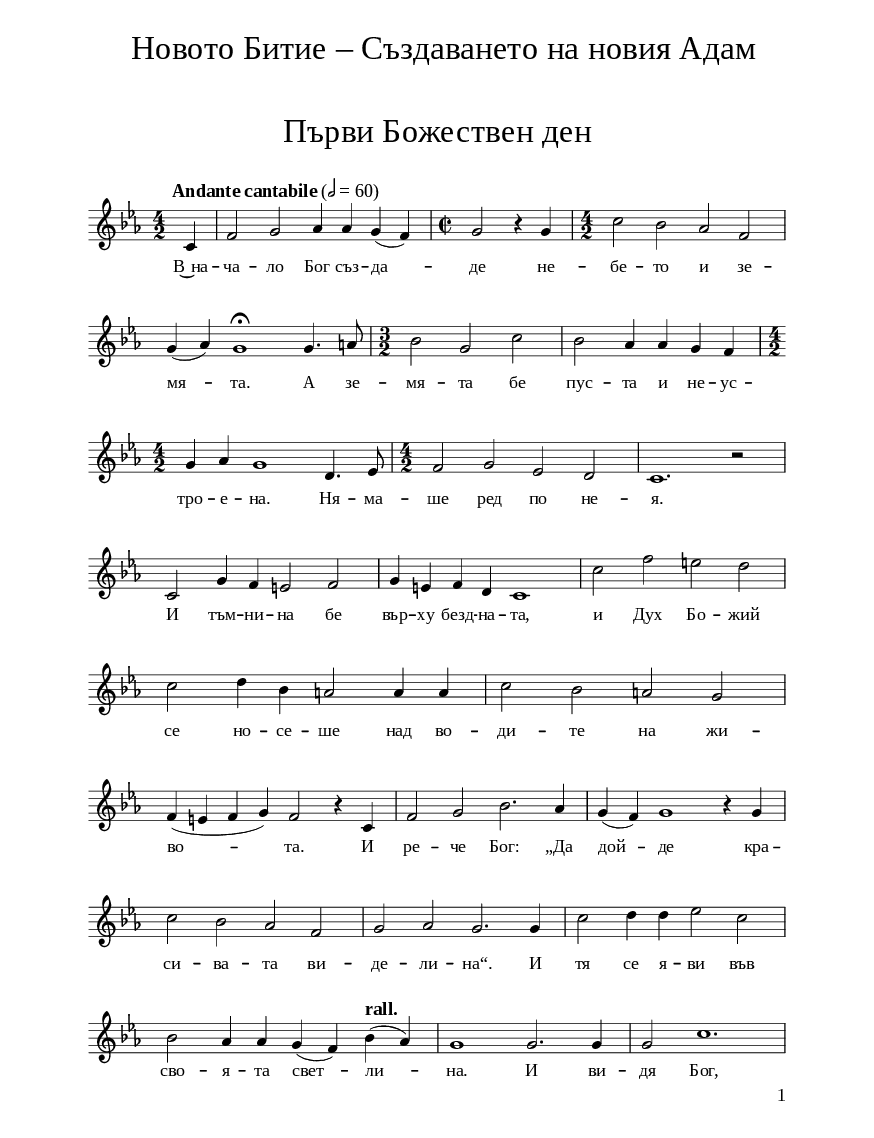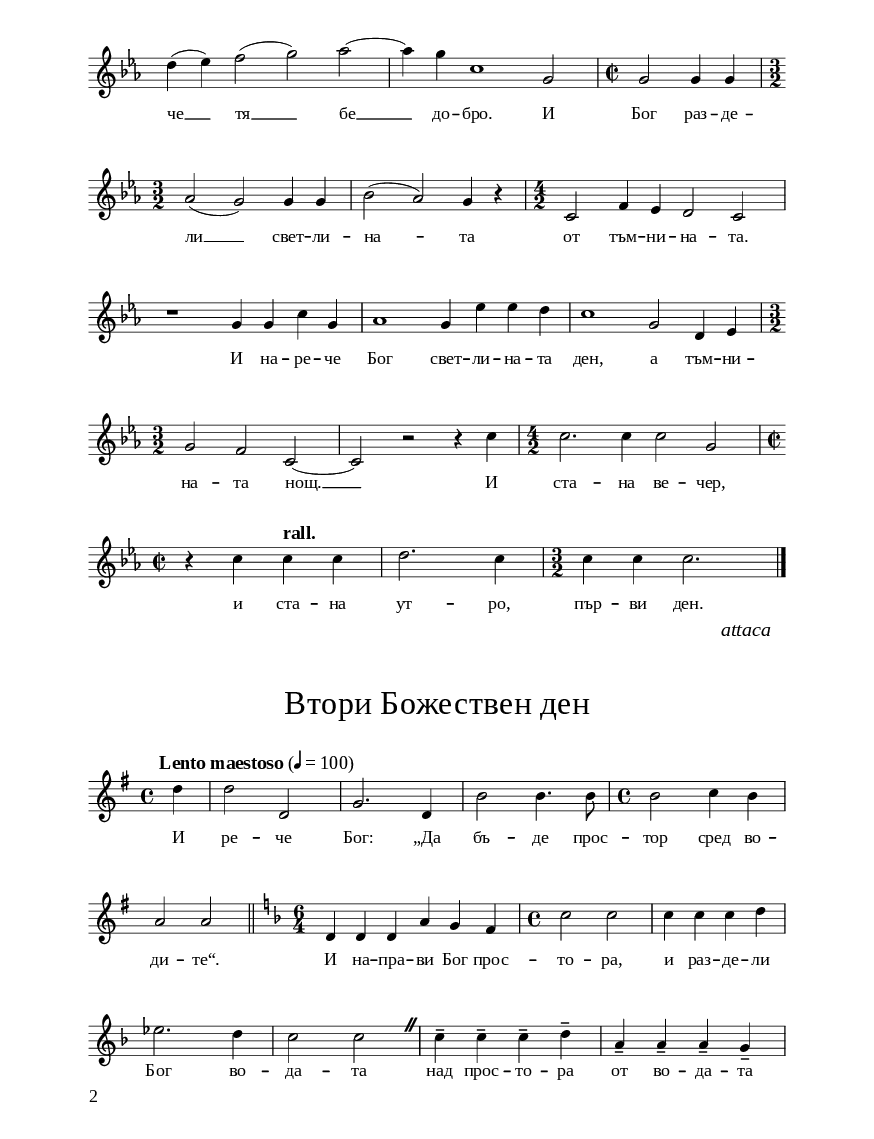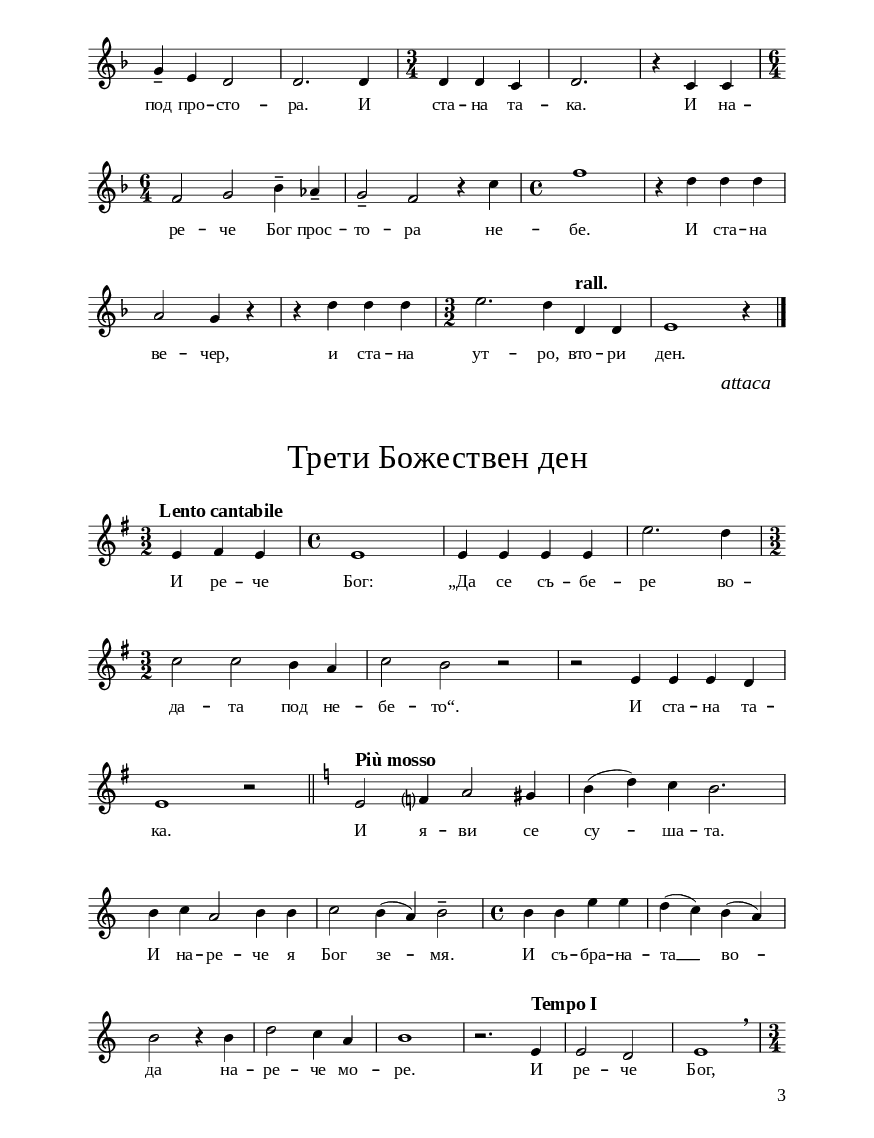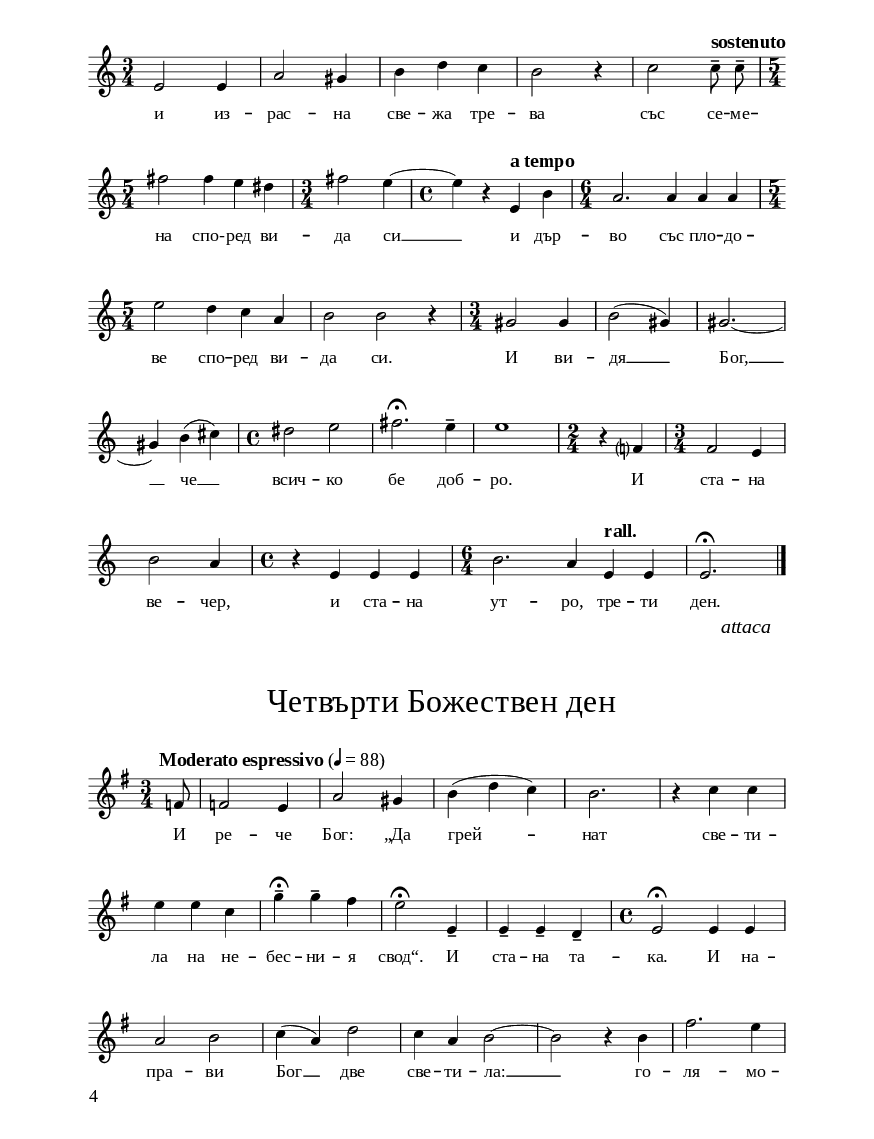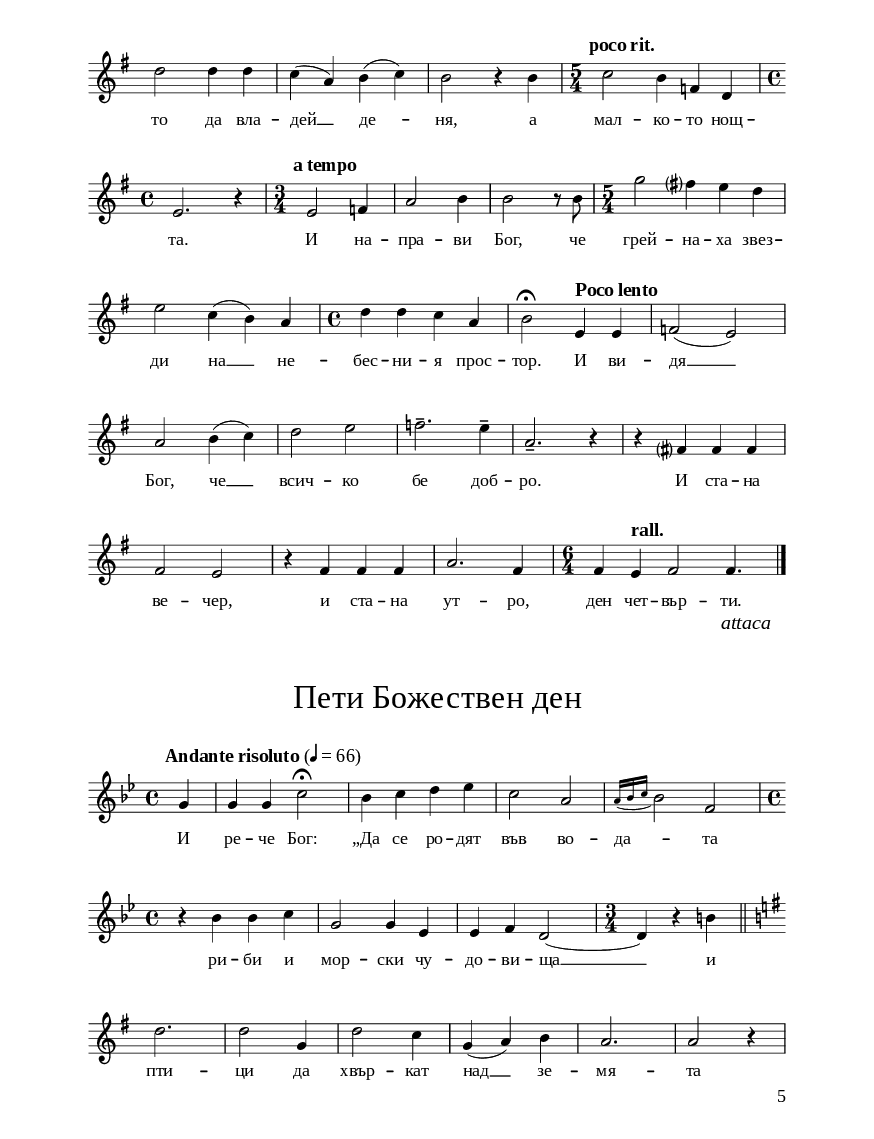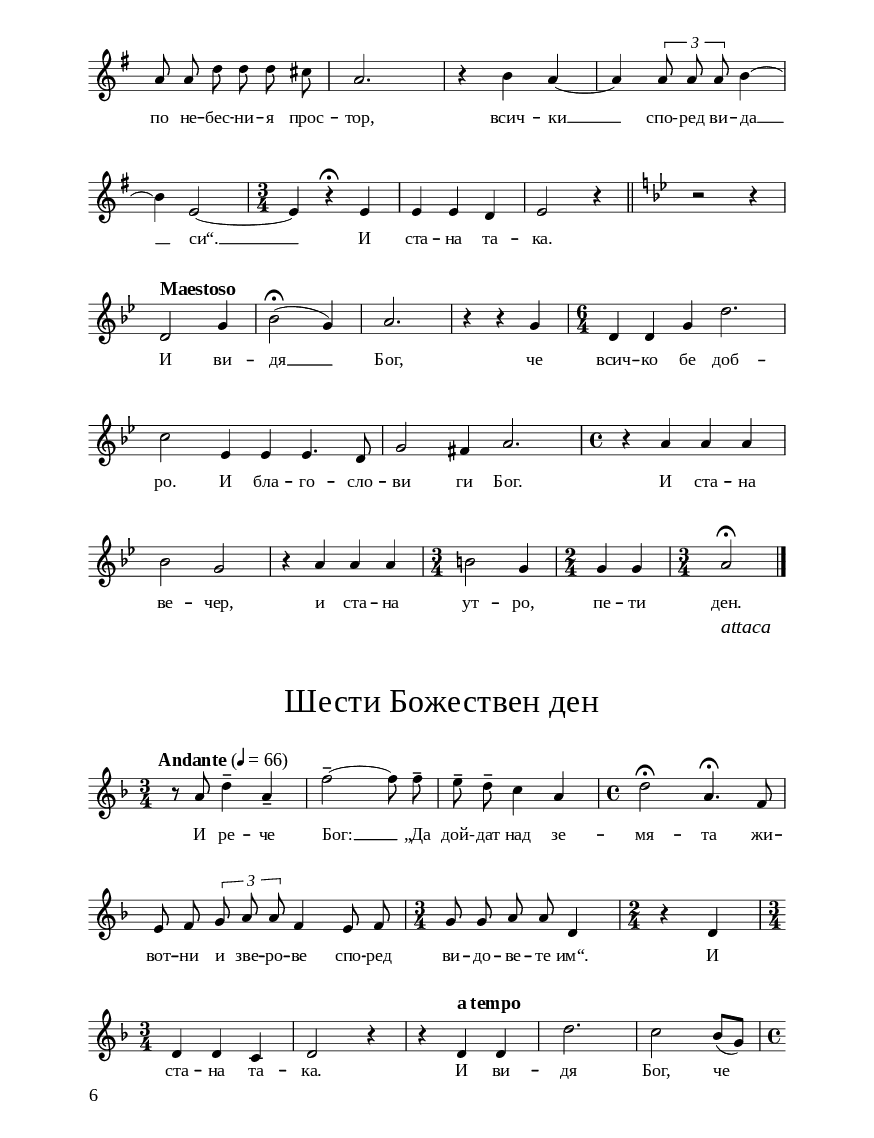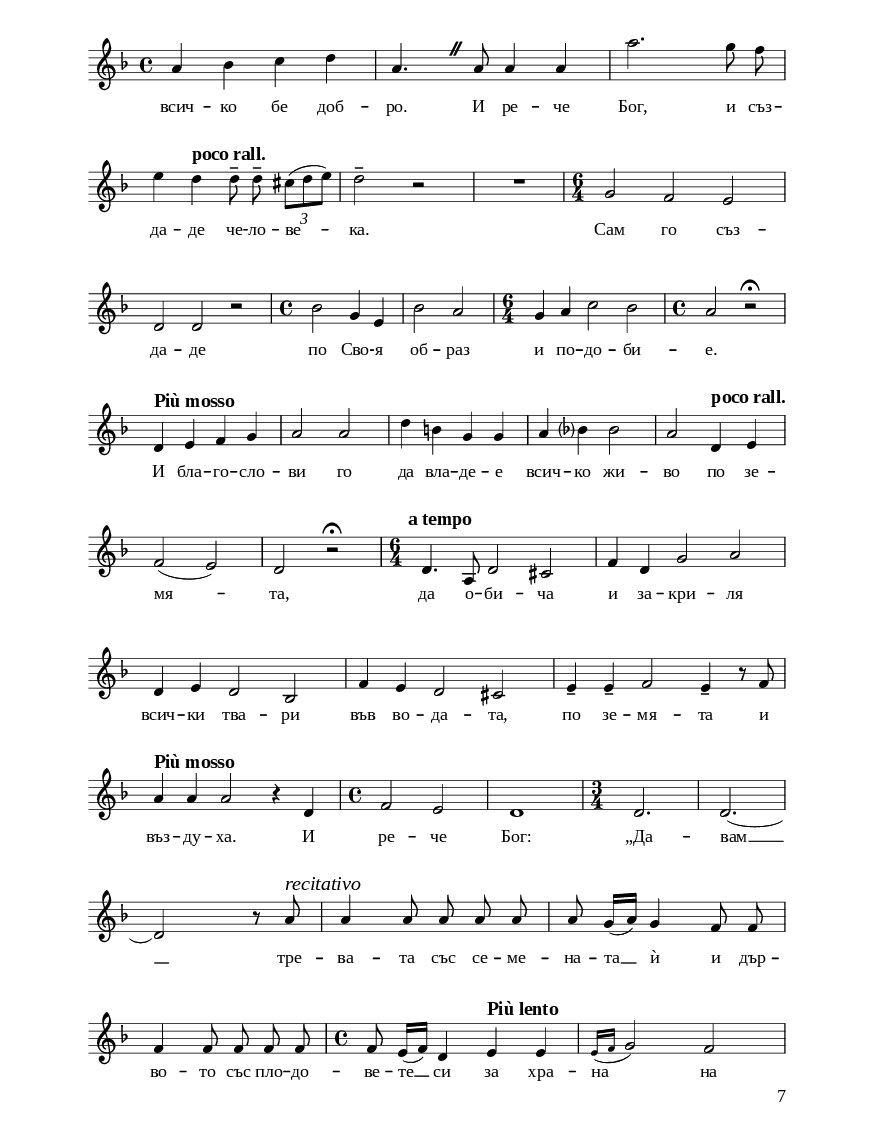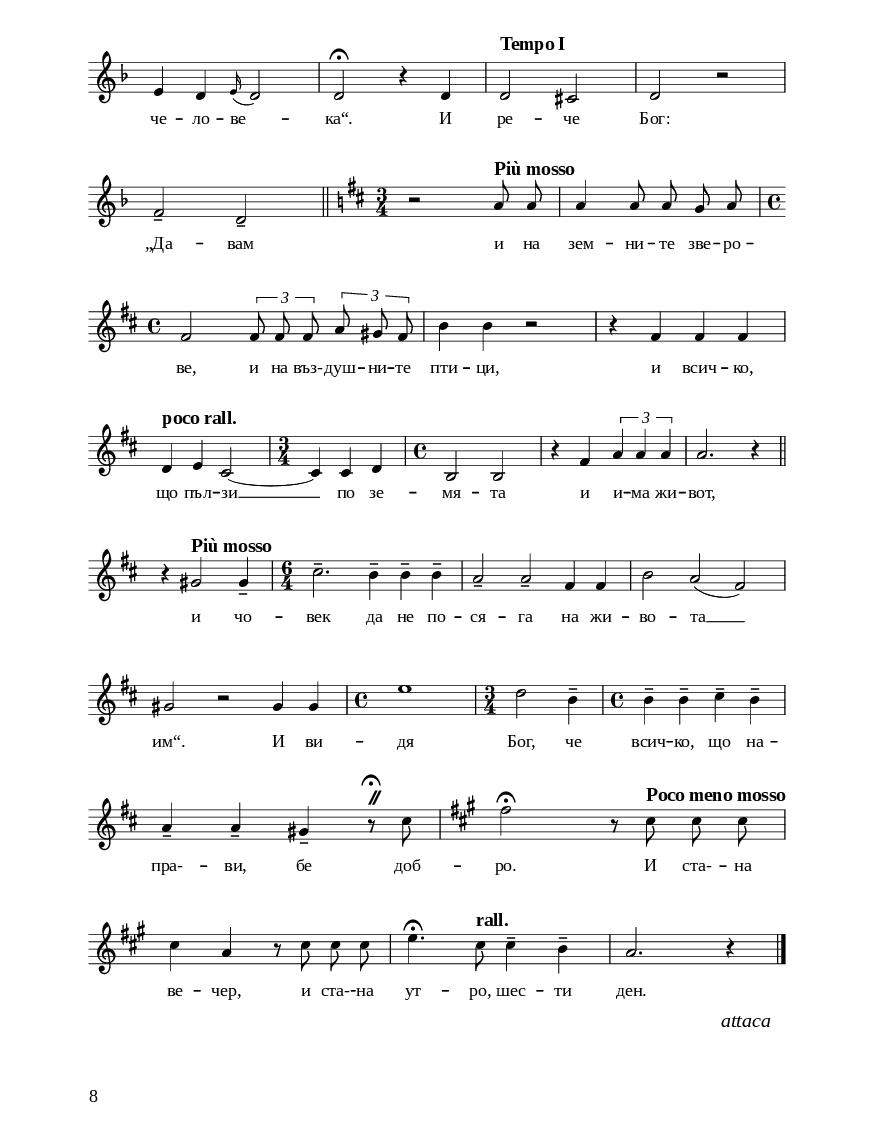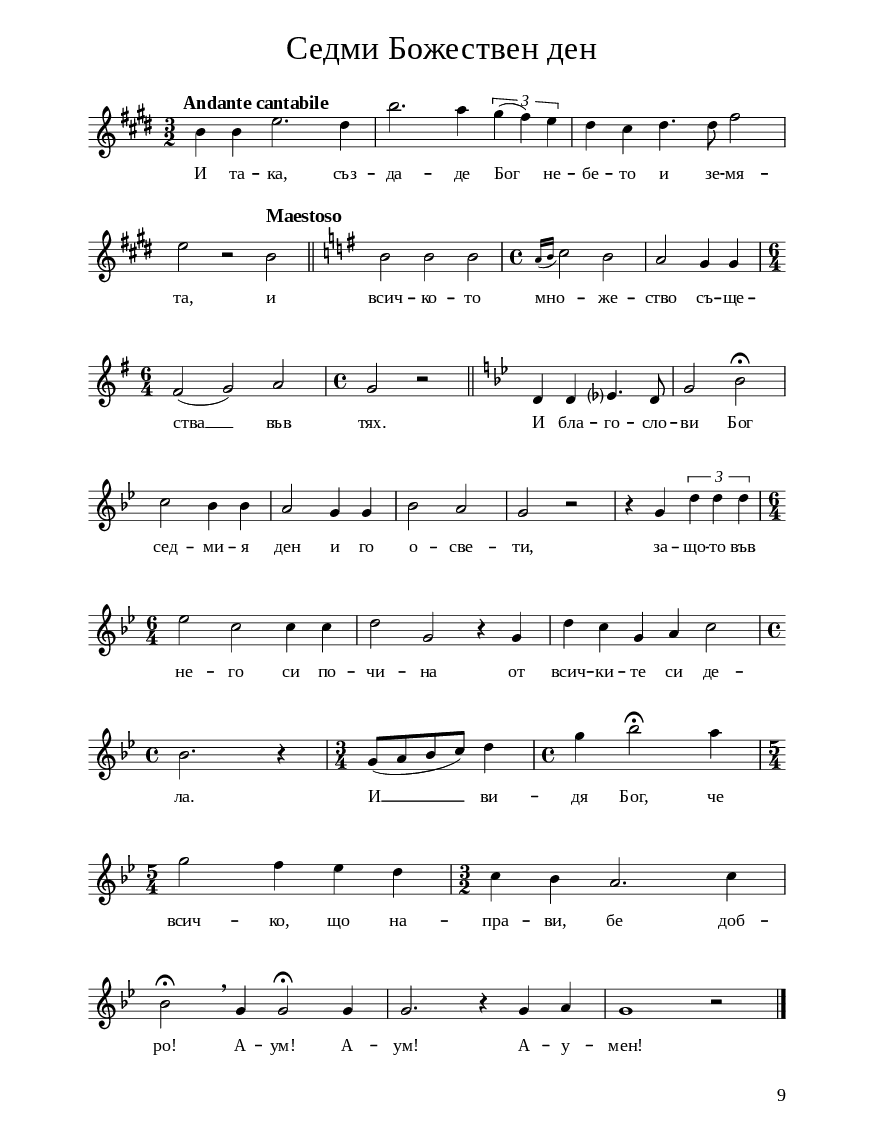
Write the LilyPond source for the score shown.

\version "2.24.2"

% include paper part and global functions
\include "include/globals.ily"

\bookpart {
  \label #'ref191
  \tocItem \markup "Новото Битие"
  \label #'ref191_1
  \tocItem \markup "     Първи Божествен ден"
  \include "include/bookpart-paper.ily"
  \markup \center-column \normal-text \fontsize #6.5 {
    \center-align
    \line { "     Новото Битие – Създаването на новия Адам" }
    \center-align

    \vspace #-0.1
    \center-align

    \vspace #-0.1
    \center-align
    \hspace #5.1

    \center-align
    \line \fontsize #-3 { " " }
  }
  \score {
    \include "include/score-layout.ily"

    \new Voice \absolute {
      \clef treble
      \key c \minor
      \time 4/2
      \tempoFunc "Andante cantabile" 2 "60"
      \autoBeamOff
      \partial 4
      c'4 | f'2 g'2
      as'4 as'4 g'4 ( f'4 ) | \time 2/2 g'2 r4 g'4 | % 3
      \time 4/2 c''2 bes'2 as'2 f'2 \break | % 4
      g'4 ( as'4 ) g'1 \fermata g'4. a'8 | % 5
      \time 3/2  bes'2 g'2 c''2 | % 6
      bes'2 as'4 as'4 g'4 f'4 \break | % 7
      \time 4/2  g'4 as'4 g'1 d'4. es'8 | % 8
      \time 4/2  f'2 g'2 es'2 d'2 | % 9
      c'1. r2 \break |
      c'2 g'4 f'4 e'2 f'2 | % 11
      g'4 e'4 f'4 d'4 c'1 | % 12
      c''2 f''2 e''2 d''2 \break | % 13
      c''2 d''4 bes'4 a'2 a'4 a'4 | % 14
      c''2 bes'2 a'2 g'2 \break | % 15
      f'4 ( e'4 f'4 g'4 ) f'2 r4 c'4 | % 16
      f'2 g'2 bes'2. as'4 | % 17
      g'4 ( f'4 ) g'1 r4 g'4 \break | % 18
      c''2 bes'2 as'2 f'2 | % 19
      g'2 as'2 g'2. g'4 |
      c''2 d''4 d''4 es''2 c''2 \break | % 21
      bes'2 as'4 as'4 g'4 ( f'4 )  \tempo "rall." bes'4( as'4 )
      | % 22
      g'1 g'2. g'4 | % 23
      g'2 c''1.  | % 24
      d''4 ( es''4 ) f''2 ( g''2 ) as''2 ~ | % 25
      as''4 g''4 c''1 g'2 | % 26
      \time 2/2  g'2 g'4 g'4 \break | % 27
      \time 3/2  as'2 ( g'2 ) g'4 g'4 | % 28
      bes'2 ( as'2 ) g'4 r4 | % 29
      \time 4/2  c'2 f'4 es'4 d'2 c'2 \break |
      r1 g'4 g'4 c''4 g'4 | % 31
      as'1 g'4 es''4 es''4 d''4 | % 32
      c''1 g'2 d'4 es'4 \break | % 33
      \time 3/2  g'2 f'2 c'2 ~ | % 34
      c'2 r2 r4 c''4 | % 35
      \time 4/2  c''2. c''4 c''2 g'2 \break | % 36
      \time 2/2  r4 c''4 \tempo "rall."  c''4c''4 | % 37
      d''2. c''4 | % 38
      \time 3/2 c''4 c''4 c''2. \bar "|."
    }

    \addlyrics {
      В~на -- ча --
      ло Бог съз -- да -- де не -- бе -- то и зе --
      мя -- та. А зе -- мя -- та бе пус -- та и не
      -- ус -- тро -- е -- на. Ня -- ма -- ше ред по
      не -- я. И тъм -- ни -- на бе вър -- ху безд --
      на -- та, и Дух Бо -- жий се но -- се -- ше
      над во -- ди -- те на жи -- во -- та. И ре --
      че Бог: „Да дой -- де кра -- си -- ва -- та ви
      -- де -- ли -- на“. И тя се я -- ви във сво --
      я -- та свет -- ли -- на. И ви -- дя Бог, че __
      тя __ бе __ до -- бро. И Бог раз -- де -- ли __ свет --
      ли -- на -- та от тъм -- ни -- на -- та. И на --
      ре -- че Бог свет -- ли -- на -- та ден, а тъм
      -- ни -- на -- та нощ. __ И ста -- на ве -- чер, и
      ста -- на ут -- ро, пър -- ви ден.}

      \header {
        title = \titleFunc "Първи Божествен ден" "Părvi Božestven den"
      }

      \midi{}

    } % score

    \markup \raise #4.5 \override #'(baseline-skip . 2) {
      \column {
        \fill-line \huge \italic { "" "" \concat {"attaca" "   " }}
      }
    }

    \label #'ref192
    \tocItem \markup "     Втори Божествен ден"
    \include "include/bookpart-paper.ily"
    \score {
      \include "include/score-layout.ily"

      \new Voice \absolute {
        \clef treble
        \key g \major
        \time 4/4
        \tempoFunc "Lento maestoso" 4 "100"
        \autoBeamOff
        \partial 4  d''4 | % 2
        d''2 d'2 | % 3
        g'2. d'4 | % 4
        b'2 b'4. b'8 | % 5
        \time 4/4 b'2 c''4 b'4 \break | % 6
        a'2 a'2 \bar "||"
        | % 7
        \time 6/4  | % 7
        \key d \minor
        d'4 d'4 d'4 a'4 g'4
        f'4 | % 8
        \time 4/4  | % 8
        c''2 c''2 | % 9
        c''4 c''4 c''4 d''4 \break|
        es''2. d''4  | % 11
        c''2 c''2 \caesura | % 12
        c''4 -- c''4 -- c''4 -- d''4
        -- | % 13
        a'4 -- a'4 -- a'4 -- g'4 -- \break | % 14
        g'4 -- e'4 d'2 | % 15
        d'2. d'4  | % 16
        \time 3/4  | % 16
        d'4 d'4 c'4 | % 17
        d'2. | % 18
        r4 c'4 c'4 | % 19
        \time 6/4  | % 19
        f'2 g'2 bes'4 -- as'4 -- |

        g'2 -- f'2 r4 c''4 | % 21
        \time 4/4  | % 21
        f''1  | % 22
        r4 d''4 d''4 d''4 \break | % 23
        a'2 g'4 r4 | % 24
        r4 d''4 d''4 d''4 | % 25
        \time 3/2  | % 25
        e''2. d''4 \tempo "rall." d'4
        d'4 | % 26
        e'1 r4 \bar "|."
      }

      \addlyrics {
        И
        ре -- че Бог: „Да бъ -- де прос --
        тор сред во -- ди -- те“. И на --
        пра -- ви Бог прос -- то -- ра, и
        раз -- де -- ли Бог во -- да -- та
        над прос -- то -- ра от во -- да --
        та под про -- сто -- ра. И ста --
        на та -- ка. И на -- ре -- че Бог
        прос -- то -- ра не -- бе. И ста --
        на ве -- чер, и ста -- на ут -- ро,
        вто -- ри ден.}

        \header {
          title = \titleFunc "Втори Божествен ден" "Vtori Božestven den"
        }

        \midi{}

      } % score

      \markup \raise #4.5 \override #'(baseline-skip . 2) {
        \column {
          \fill-line \huge \italic { "" "" \concat {"attaca" "   " }}
        }
      }

      \label #'ref193
      \tocItem \markup "     Трети Божествен ден"
      \include "include/bookpart-paper.ily"
      \score {
        \include "include/score-layout.ily"

        \new Voice \absolute {
          \clef treble
          \key e \minor
          \time 3/2
          \tempo "Lento cantabile"
          \autoBeamOff
          \partial 2.
          e'4  fis'4
          e'4 | % 2
          \time 4/4  | % 2
          e'1 | % 3
          e'4  e'4  e'4  e'4 | % 4
          e''2. d''4 \break  | % 5
          \time 3/2   | % 5
          c''2 c''2 b'4  a'4 | % 6
          c''2 b'2 r2 | % 7
          r2  e'4  e'4  e'4  d'4 \break | % 8
          e'1 r2 \bar "||"
          \key a \minor | % 9
          \tempo "Più mosso"e'2 f'?4  a'2
          gis'4 |
          b'4 ( d''4 ) c''4 b'2. \break | % 11
          b'4 c''4  a'2 b'4 b'4
          | % 12
          c''2 b'4 (  a'4 ) b'2 -- | % 13
          \time 4/4  | % 13
          b'4 b'4 e''4 e''4 | % 14
          d''4 ( c''4 ) b'4 (  a'4 )
          \break | % 15
          b'2 r4 b'4 | % 16
          d''2 c''4  a'4 | % 17
          b'1 | % 18
          r2.  \tempo "Tempo I" e'4 | % 19
          e'2  d'2 |
          e'1 \breathe  \break | % 21
          \time 3/4  | % 21
          e'2  e'4  | % 22
          a'2  gis'4 | % 23
          b'4 d''4 c''4 | % 24
          b'2 r4 | % 25
          c''2 \tempo"sostenuto" c''8 --
          c''8 -- \break | % 26
          \time 5/4  | % 26
          fis''2 fis''4 e''4 dis''4 | % 27
          \time 3/4  | % 27
          fis''2 e''4 ~ | % 28
          \time 4/4  | % 28
          e''4 r4  \tempo"a tempo"e'4
          b'4 | % 29
          \time 6/4  | % 29
          a'2.  a'4  a'4  a'4 \break |
          \time 5/4  |
          e''2 d''4 c''4  a'4  | % 31
          b'2 b'2 r4 | % 32
          \time 3/4  | % 32
          gis'2  gis'4 | % 33
          b'2 (  gis'4 ) | % 34
          gis'2. ~ \break | % 35
          gis'4 b'4 ( cis''4 ) | % 36
          \time 4/4  | % 36
          dis''2 e''2  | % 37
          fis''2. ^\fermata e''4 -- | % 38
          e''1 | % 39
          \time 2/4  | % 39
          r4  f'?4 |
          \time 3/4  |
          f'2  e'4 \break | % 41
          b'2  a'4 | % 42
          \time 4/4  | % 42
          r4  e'4  e'4  e'4 | % 43
          \time 6/4  | % 43
          b'2.  a'4   % 44
          \tempo"rall."e'4 e'4 | e'2. \fermata
          \bar "|."
        }

        \addlyrics {
          И
          ре -- че Бог: „Да се съ -- бе --
          ре во -- да -- та под не -- бе --
          то“. И ста -- на та -- ка. И я --
          ви се су -- ша -- та. И на --
          ре -- че я Бог зе -- мя. И съ
          -- бра -- на -- та __  во -- да на
          -- ре -- че мо -- ре. И ре -- че
          Бог, и из -- рас -- на све -- жа
          тре -- ва със се -- ме -- на "спо-" --
          ред ви -- да си __  и дър -- во
          със пло -- до -- ве спо -- ред ви --
          да си. И ви -- дя __  Бог, __ че __
          всич -- ко бе доб -- ро. И ста
          -- на ве -- чер, и ста -- на ут --
          ро, тре -- ти ден.}

          \header {
            title = \titleFunc "Трети Божествен ден" "Treti Božestven den"
          }

          \midi{}

        } % score

        \markup \raise #4.5 \override #'(baseline-skip . 2) {
          \column {
            \fill-line \huge \italic { "" "" \concat {"attaca" "   " }}
          }
        }

        \label #'ref194
        \tocItem \markup "     Четвърти Божествен ден"
        \include "include/bookpart-paper.ily"
        \score {
          \include "include/score-layout.ily"

          \new Voice \absolute {
            \clef treble
            \key e \minor
            \time 3/4
            \tempoFunc "Moderato espressivo" 4 "88"
            \autoBeamOff
            \partial 8
            f'8  | % 2
            f'2  e'4 | % 3
            a'2  gis'4 | % 4
            b'4 ( d''4 c''4 ) | % 5
            b'2. | % 6
            r4 c''4 c''4 \break  | % 7
            e''4 e''4 c''4 | % 8
            g''4 ^\fermata -- g''4 -- fis''4
            | % 9
            e''2 ^\fermata  e'4 -- |
            e'4 --  e'4 --  d'4 -- | % 11
            \time 4/4  | % 11
            e'2 ^\fermata  e'4  e'4 \break | % 12
            a'2 b'2 | % 13
            c''4 (  a'4 ) d''2 | % 14
            c''4  a'4 b'2 ~ | % 15
            b'2 r4 b'4 | % 16
            fis''2. e''4 \break  | % 17
            d''2 d''4 d''4 | % 18
            c''4 (  a'4 ) b'4 ( c''4 ) | % 19
            b'2 r4 b'4 |
            \time 5/4  |
            \tempo"poco rit." c''2 b'4
            f'4  d'4 \break | % 21
            \time 4/4  | % 21
            e'2. r4 | % 22
            \time 3/4  | % 22
            \tempo"a tempo"e'2 f'4 | % 23
            a'2 b'4 | % 24
            b'2 r8 b'8 | % 25
            \time 5/4  | % 25
            g''2 fis''?4 e''4 d''4 \break  | % 26
            e''2 c''4 ( b'4 )  a'4 | % 27
            \time 4/4  | % 27
            d''4 d''4 c''4  a'4 | % 28
            b'2 ^\fermata \tempo"Poco lento" e'4
            e'4 | % 29
            f'2 (  e'2 ) \break |
            a'2 b'4 ( c''4 ) | % 31
            d''2 e''2 | % 32
            f''2. -- e''4 --  | % 33
            a'2. -- r4 | % 34
            r4  fis'?4  fis'4  fis'4 \break | % 35
            fis'2  e'2 | % 36
            r4  fis'4  fis'4  fis'4 | % 37
            a'2.  fis'4 | % 38
            \time 6/4  | % 38
            fis'4  \tempo "rall." e'4  fis'2
            fis'4. \bar "|."
          }

          \addlyrics {
            И
            ре -- че Бог: „Да грей --
            нат све -- ти -- ла на не -- бес --
            ни -- я свод“. И ста -- на та --
            ка. И на -- пра -- ви Бог __  две
            све -- ти -- ла: __  го -- ля -- мо --
            то да вла -- дей __  де -- ня,
            а мал -- ко -- то нощ -- та. И на --
            пра -- ви Бог, че грей -- на -- ха
            звез -- ди на __  не -- бес -- ни --
            я прос -- тор. И ви -- дя __  Бог,
            че __  всич -- ко бе доб -- ро. И
            ста -- на ве -- чер, и ста -- на
            ут -- ро, ден чет -- вър -- ти.}

            \header {
              title = \titleFunc " Четвърти Божествен ден" "Četvărti Božestven den"
            }

            \midi{}

          } % score

          \markup \raise #4.5 \override #'(baseline-skip . 2) {
            \column {
              \fill-line \huge \italic { "" "" \concat {"attaca" "   " }}
            }
          }

          \label #'ref195
          \tocItem \markup "     Пети Божествен ден "
          \include "include/bookpart-paper.ily"
          \score {
            \include "include/score-layout.ily"

            \new Voice \absolute {
              \clef treble
              \key g \minor
              \time 4/4
              \tempoFunc "Andante risoluto" 4 "66"
              \autoBeamOff
              \partial 4
              g'4
              | % 146
              g'4 g'4 c''2 ^\fermata | % 147
              bes'4  c''4  d''4  es''4 | % 148
              c''2 a'2 | % 149
              \acciaccatura {  a'16 [ bes' c''] } bes'2 f'2 |
              \time 4/4
              r4  bes'4  bes'4  c''4 | % 151
              g'2 g'4 es'4 | % 152
              es'4 f'4 d'2 ~ | % 153
              \time 3/4  | % 153
              d'4 r4  b'4 \bar "||"
              \break | % 154
              \key g \major | % 154
              d''2. | % 155
              d''2 g'4 | % 156
              d''2  c''4 | % 157
              g'4 ( a'4 )  b'4 | % 158
              a'2. | % 159
              a'2 r4 \break |
              a'8 a'8  d''8  d''8  d''8
              cis''8 | % 161
              a'2. | % 162
              r4  b'4 a'4 ~ | % 163
              a'4 %\once \omit TupletBracket
              \times 2/3  {
                a'8 a'8 a'8
              }
              b'4 ~ \break | % 164
              b'4 e'2 ~  | % 165
              \time 3/4 e'4 r4 ^\fermata e'4 | % 166
              e'4 e'4 d'4 | % 167
              e'2 r4 \bar "||"
              \key bes \major | % 168
              r2 r4 | \break % 169
              \tempo "Maestoso" d'2 g'4 |

              bes'2 ( ^\fermata g'4 ) | % 171
              a'2. | % 172
              r4 r4 g'4 | % 173
              \time 6/4  | % 173
              d'4 d'4 g'4  d''2. \break | % 174
              c''2 es'4 es'4 es'4. d'8 | % 175
              g'2 fis'4 a'2. | % 176
              \time 4/4  | % 176
              r4 a'4 a'4 a'4 | \break % 177
              bes'2 g'2 | % 178
              r4 a'4 a'4 a'4 | % 179
              \time 3/4  | % 179
              b'2 g'4 |
              \time 2/4  |
              g'4 g'4 | % 181
              \time 3/4 | % 181
              a'2 \fermata \bar "|."
            }

            \addlyrics {
              И ре -- че Бог:
              „Да се ро -- дят във во --
              да -- та ри -- би и мор -- ски
              чу -- до -- ви -- ща __  и пти -- ци
              да хвър -- кат над __  зе -- мя --
              та по не -- бес -- ни -- я прос --
              тор, всич -- ки __  "спо-" -- ред ви --
              да __ си“. __  И ста -- на та --
              ка. И ви -- дя __  Бог, че всич --
              ко бе доб -- ро. И бла -- го --
              сло -- ви ги Бог. И ста -- на ве
              -- чер, и ста -- на ут -- ро, пе --
              ти ден.}

              \header {
                title = \titleFunc "Пети Божествен ден" "Peti Božestven den"
              }

              \midi{}

            } % score

            \markup \raise #4.5 \override #'(baseline-skip . 2) {
              \column {
                \fill-line \huge \italic { "" "" \concat {"attaca" "   " }}
              }
            }


            \label #'ref195
            \tocItem \markup "     Шести Божествен ден "

            \include "include/bookpart-paper.ily"
            \score {
              \include "include/score-layout.ily"

              \new Voice \absolute {
                \clef treble
                \key d \minor
                \time 3/4
                \tempoFunc "Andante" 4 "66"
                \autoBeamOff
                r8 a'8  d''4 -- a'4 --
                | % 183
                f''2 ~ --  f''8  f''8 -- | % 184
                e''8 --  d''8 --  c''4 a'4 | % 185
                \time 4/4  | % 185
                d''2 ^\fermata a'4. ^\fermata f'8 \break | % 186
                e'8 f'8
                \times 2/3  {
                  g'8  a'8 a'8
                }
                f'4 e'8 f'8 | % 187
                \time 3/4  | % 187
                g'8 g'8 a'8 a'8 d'4 | % 188
                \time 2/4  | % 188
                r4 d'4  \break | % 189
                \time 3/4  | % 189
                d'4 d'4 c'4 |
                d'2 r4 | % 191
                r4 \tempo "a tempo" d'4  d'4 | % 192
                d''2. | % 193
                c''2 bes'8 ( [ g'8 ) ] \break | % 194
                \time 4/4  | % 194
                a'4  bes'4  c''4  d''4  | % 195
                a'4.\caesura a'8 a'4 a'4 | % 196
                a''2.  g''8 f''8 \break | % 197
                e''4 \tempo "poco rall." d''4
                d''8 --  d''8 -- \once \omit TupletBracket
                \times 2/3  {
                  cis''8 ( [  d''8  e''8 ) ]
                } |
                d''2  -- r2 | % 199
                R1 |
                \time 6/4  |
                g'2 f'2 e'2 \break | % 201
                d'2 d'2 r2  | % 202
                \time 4/4  | % 202
                bes'2 g'4 e'4 | % 203
                bes'2 a'2 | % 204
                \time 6/4  | % 204
                g'4 a'4  c''2  bes'2 | % 205
                \time 4/4  | % 205
                a'2 r2 ^\fermata \break | % 206
                \tempo"Più mosso" d'4 e'4 f'4
                g'4 | % 207
                a'2 a'2 | % 208
                d''4  b'4 g'4 g'4 | % 209
                a'4  bes'?4  bes'2 |
                a'2 \tempo"poco rall." d'4 e'4 \break  | % 211
                f'2 ( e'2 ) | % 212
                d'2 r2 ^\fermata | % 213
                \time 6/4  | % 213
                \tempo "a tempo" d'4. a8 d'2
                cis'2 | % 214
                f'4 d'4 g'2 a'2 \break | % 215
                d'4 e'4 d'2 bes2 | % 216
                f'4 e'4 d'2 cis'2 | % 217
                e'4 -- e'4 -- f'2 e'4 -- r8
                f'8 \break | % 218
                \tempo "Più mosso" a'4 a'4 a'2 r4
                d'4 | % 219
                \time 4/4  | % 219
                f'2 e'2 |
                d'1  | % 221
                \time 3/4  | % 221
                d'2. | % 222
                d'2. ~ \break | % 223
                d'2 r8  a'8^\markup{\huge \italic { recitativo } } | % 224
                a'4 a'8 a'8 a'8 a'8 | % 225
                a'8 g'16 ( [ a'16 ) ] g'4 f'8
                f'8 \break | % 226
                f'4 f'8 f'8 f'8 f'8  | % 227
                \time 4/4  | % 227
                f'8 e'16 ( [ f'16 ) ] d'4 \tempo"Più lento" e'4  e'4 |
                \grace { e'16 [ ( f' ]  } g'2 ) f'2 | \break
                e'4 d' \grace {
                  e'16 (
                } d'2 ) |
                d'2 \fermata r4 d'4 |
                \tempo"Tempo I" d'2 cis'2 | % 232
                d'2 r2 | \break % 233
                f'2 -- d'2 -- |  \bar "||"  % 234
                \time 3/4  | % 234
                \key d \major r2 \tempo"Più mosso" a'8 a'8  | % 235
                a'4 a'8 a'8 g'8 a'8  | % 236
                \time 4/4  | \break  % 236
                fis'2
                \times 2/3  {
                  fis'8  fis'8 fis'8
                }
                \times 2/3  {
                  a'8  gis'8 fis'8
                }
                |  % 237
                b'4  b'4 r2  | % 238
                r4 fis'4 fis'4 fis'4  | \break % 239
                \tempo "poco rall." d'4 e'4 cis'2~ |
                \time 3/4  |
                cis'4 cis'4 d'4 |  % 241
                \time 4/4  | % 241
                b2 b2 |  % 242
                r4 fis'4 \times 2/3 {
                  a'4 a'4 a'4
                }
                | % 243
                a'2. r4 | \bar "||" \break % 244
                r4 \tempo "Più mosso" gis'2 gis'4 -- |  % 245
                \time 6/4  | % 245
                cis''2. --  b'4 --  b'4 --  b'4
                -- |  % 246
                a'2 -- a'2 -- fis'4 fis'4
                | % 247
                b'2 a'2 ( fis'2 )  |  \break % 248
                gis'2 r2 gis'4 gis'4 | % 249
                \time 4/4  | % 249
                e''1 |
                \time 3/4  |
                d''2  b'4 -- | % 251
                \time 4/4  | % 251
                b'4 --  b'4 --  cis''4 --  b'4
                -- | \break  % 252
                a'4 -- a'4 -- gis'4 -- r8
                ^\markup {
                  \musicglyph #"scripts.caesura.straight"
                }
                ^\fermata
                cis''8  |  % 253
                \key a \major
                fis''2 ^\fermata r8  \tempo"Poco meno mosso" cis''8
                cis''8  cis''8 | \break % 254
                cis''4 a'4 r8  cis''8  cis''8
                cis''8 | % 255
                e''4. ^\fermata  \tempo"rall." cis''8
                cis''4 --  b'4 -- | % 256
                a'2. r4 \bar "|."


              }
              \addlyrics {
                И ре -- че Бог: __  „Да
                "дой-" -- дат над зе -- мя -- та жи --
                вот -- ни и зве -- ро -- ве спо --
                ред ви -- до -- ве -- те им“. И
                ста -- на та -- ка. И ви -- дя Бог,
                че  всич -- ко бе доб -- ро. И
                ре -- че Бог, и съз -- да -- де че
                -- ло -- ве --  ка. Сам го съз
                -- да -- де по Сво -- я об -- раз и
                по -- до -- би -- е. И бла -- го --
                сло -- ви го да вла -- де -- е
                всич -- ко жи -- во по зе -- мя
                -- та, да о -- би -- ча и за --
                кри -- ля всич -- ки тва -- ри във
                во -- да -- та, по зе -- мя -- та и
                въз -- ду -- ха. И ре -- че Бог:
                „Да -- вам  __ тре -- ва -- та
                със се -- ме -- на -- та __  ѝ и
                дър -- во -- то със пло -- до -- ве
                -- те __  си за хра --
                на на че -- ло --  ве -- ка“. И ре --
                че Бог: „Да -- вам и на зем --
                ни -- те зве -- ро -- ве, и на "въз-"
                -- душ -- ни -- те пти -- ци, и всич
                -- ко, що пъл -- зи __ по зе -- мя
                -- та и и -- ма жи -- вот, и чо --
                век да не по -- ся -- га на жи --
                во -- та __ им“. И ви -- дя Бог,
                че всич -- ко, що на -- "пра-" -- ви,
                бе доб -- ро. И "ста-" -- на ве --
                чер, и "ста-" -- на ут -- ро, шес --
                ти ден.
              }

              \header {
                title = \titleFunc " Шести Божествен ден" "Šesti Božestven den"
              }

              \midi{}

            } % score

            \markup \raise #4.5 \override #'(baseline-skip . 2) {
              \column {
                \fill-line \huge \italic { "" "" \concat {"attaca" "   " }}
              }
            }

            \label #'ref199
            \tocItem \markup "     Седми Божествен ден"
            \include "include/bookpart-paper.ily"
            \score {
              \include "include/score-layout.ily"

              \new Voice \absolute {
                \clef treble
                \key e \major
                \time 3/2
                \tempo "Andante cantabile"
                \autoBeamOff
                b'4  b'4 e''2.  dis''4 | % 258
                b''2.  a''4 \tupletUp  \times 2/3 {
                  \once \override Slur.positions = #'(1 . 1) gis''4 (  fis''4 )  e''4
                }
                | % 259
                dis''4  cis''4  dis''4.  dis''8
                fis''2 \break |
                e''2 r2   \tempo "Maestoso" b'2  \bar
                "||"
                \key g \major | % 261
                b'2  b'2  b'2 | % 262
                \time 4/4  |

                \grace { a'16 ([b'16] } c''2) b'2 | a'2 g'4 g'4 | \break

                \time 6/4  | % 264
                fis'2 ( g'2 ) a'2 | % 265
                \time 4/4  | % 265
                g'2 r2 \bar "||"
                \key g \minor | % 266
                d'4 d'4 es'?4. d'8 | % 267
                g'2  bes'2 ^\fermata \break | % 268
                c''2  bes'4  bes'4 | % 269
                a'2 g'4 g'4 |
                bes'2 a'2 | % 271
                g'2 r2 | % 272
                r4 g'4 \times 2/3 {
                  d''4  d''4  d''4
                }
                \break | % 273
                \time 6/4  | % 273
                es''2  c''2  c''4  c''4 | % 274
                d''2 g'2 r4 g'4 | % 275
                d''4  c''4 g'4 a'4  c''2
                \break | % 276
                \time 4/4  | % 276
                bes'2. r4 | % 277
                \time 3/4  | % 277
                g'8 ( [ a'8 bes'8 c''8  ])
                d''4 | % 278
                \time 4/4  | % 278
                g''4  bes''2 ^\fermata  a''4 \break | % 279
                \time 5/4  | % 279
                g''2  f''4  es''4  d''4 |
                \time 3/2  |
                c''4  bes'4 a'2.  c''4 \break | % 281
                bes'2 ^\fermata \breathe g'4 g'2 ^\fermata
                g'4 | % 282
                g'2. r4 g'4 a'4 | % 283
                g'1 r2 \bar "|."
              }
              \addlyrics {
                И та -- ка, съз -- да -- де
                Бог не -- бе -- то и зе -- мя --
                та, и всич -- ко -- то
                мно -- же -- ство съ -- ще -- ства __  във
                тях. И бла -- го -- сло -- ви Бог
                сед -- ми -- я ден и го о -- све --
                ти, за -- що -- то във не -- го си
                по -- чи -- на от всич -- ки -- те
                си де -- ла. И __    ви -- дя
                Бог, че всич -- ко, що на -- пра --
                ви, бе доб -- ро! А -- ум! А -- ум!
                А -- у -- мен!}

                \header {
                  title = \titleFunc " Седми Божествен ден" "Sedmi Božestven den"
                }

                \midi{}

              } % score


            } % bookpart

            % Più mosso
            %
